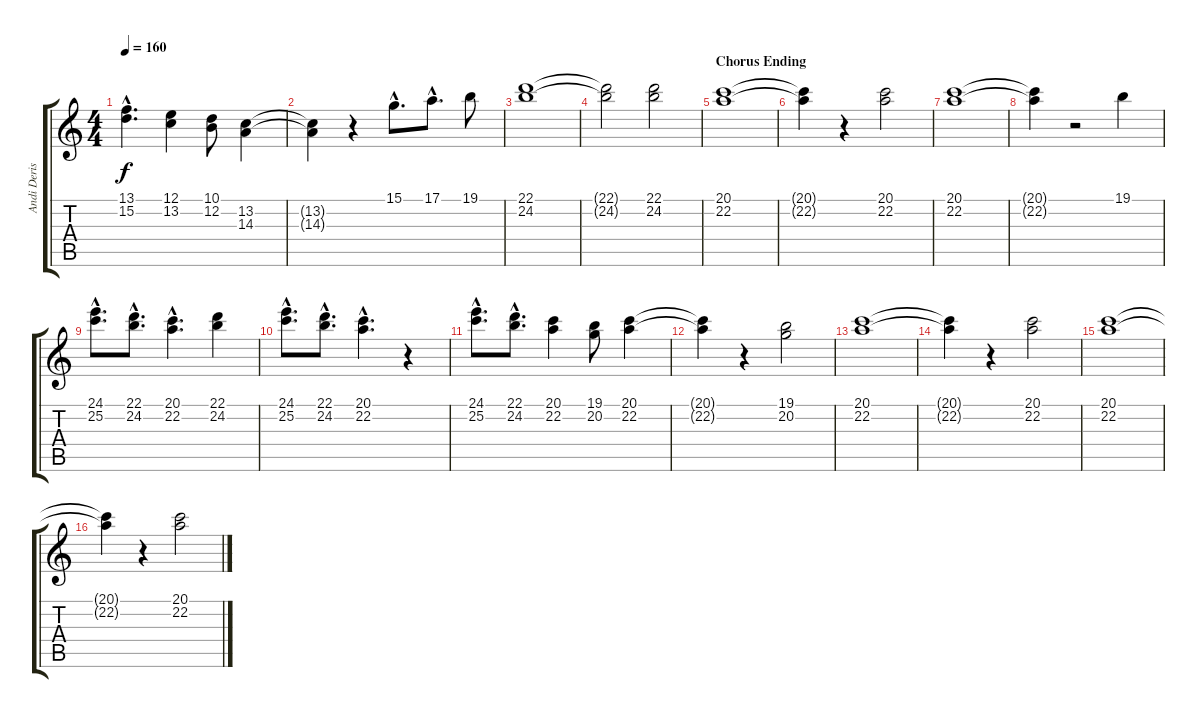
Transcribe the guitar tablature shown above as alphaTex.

\track ("Andi Deris" "Andi Deris") {instrument flute}
\staff {score tabs}
\tuning (E4 B3 G3 D3 A2 E2) {hide}
\ts (4 4)
\tempo 160
\clef g2
\ks c
(13.1{hac} 15.2{hac}).4{d dy f} (12.1 13.2).4 (10.1 12.2).8 (13.2 14.3).4 |
(13.2{t} 14.3{t}).4 r.4 15.1{hac}.8{d} 17.1{hac}.8{d} 19.1.8 |
(22.1 24.2).1 |
(22.1{t} 24.2{t}).2 (22.1 24.2).2 |
\section ("" "Chorus Ending")
(20.1 22.2).1 |
(20.1{t} 22.2{t}).4 r.4 (20.1 22.2).2 |
(20.1 22.2).1 |
(20.1{t} 22.2{t}).4 r.2 19.1.4 |
(24.1{hac} 25.2{hac}).8{d} (22.1{hac} 24.2{hac}).8{d} (20.1{hac} 22.2{hac}).4{d} (22.1 24.2).4 |
(24.1{hac} 25.2{hac}).8{d} (22.1{hac} 24.2{hac}).8{d} (20.1{hac} 22.2{hac}).4{d} r.4 |
(24.1{hac} 25.2{hac}).8{d} (22.1{hac} 24.2{hac}).8{d} (20.1 22.2).4 (19.1 20.2).8 (20.1 22.2).4 |
(20.1{t} 22.2{t}).4 r.4 (19.1 20.2).2 |
(20.1 22.2).1 |
(20.1{t} 22.2{t}).4 r.4 (20.1 22.2).2 |
(20.1 22.2).1 |
(20.1{t} 22.2{t}).4 r.4 (20.1 22.2).2
